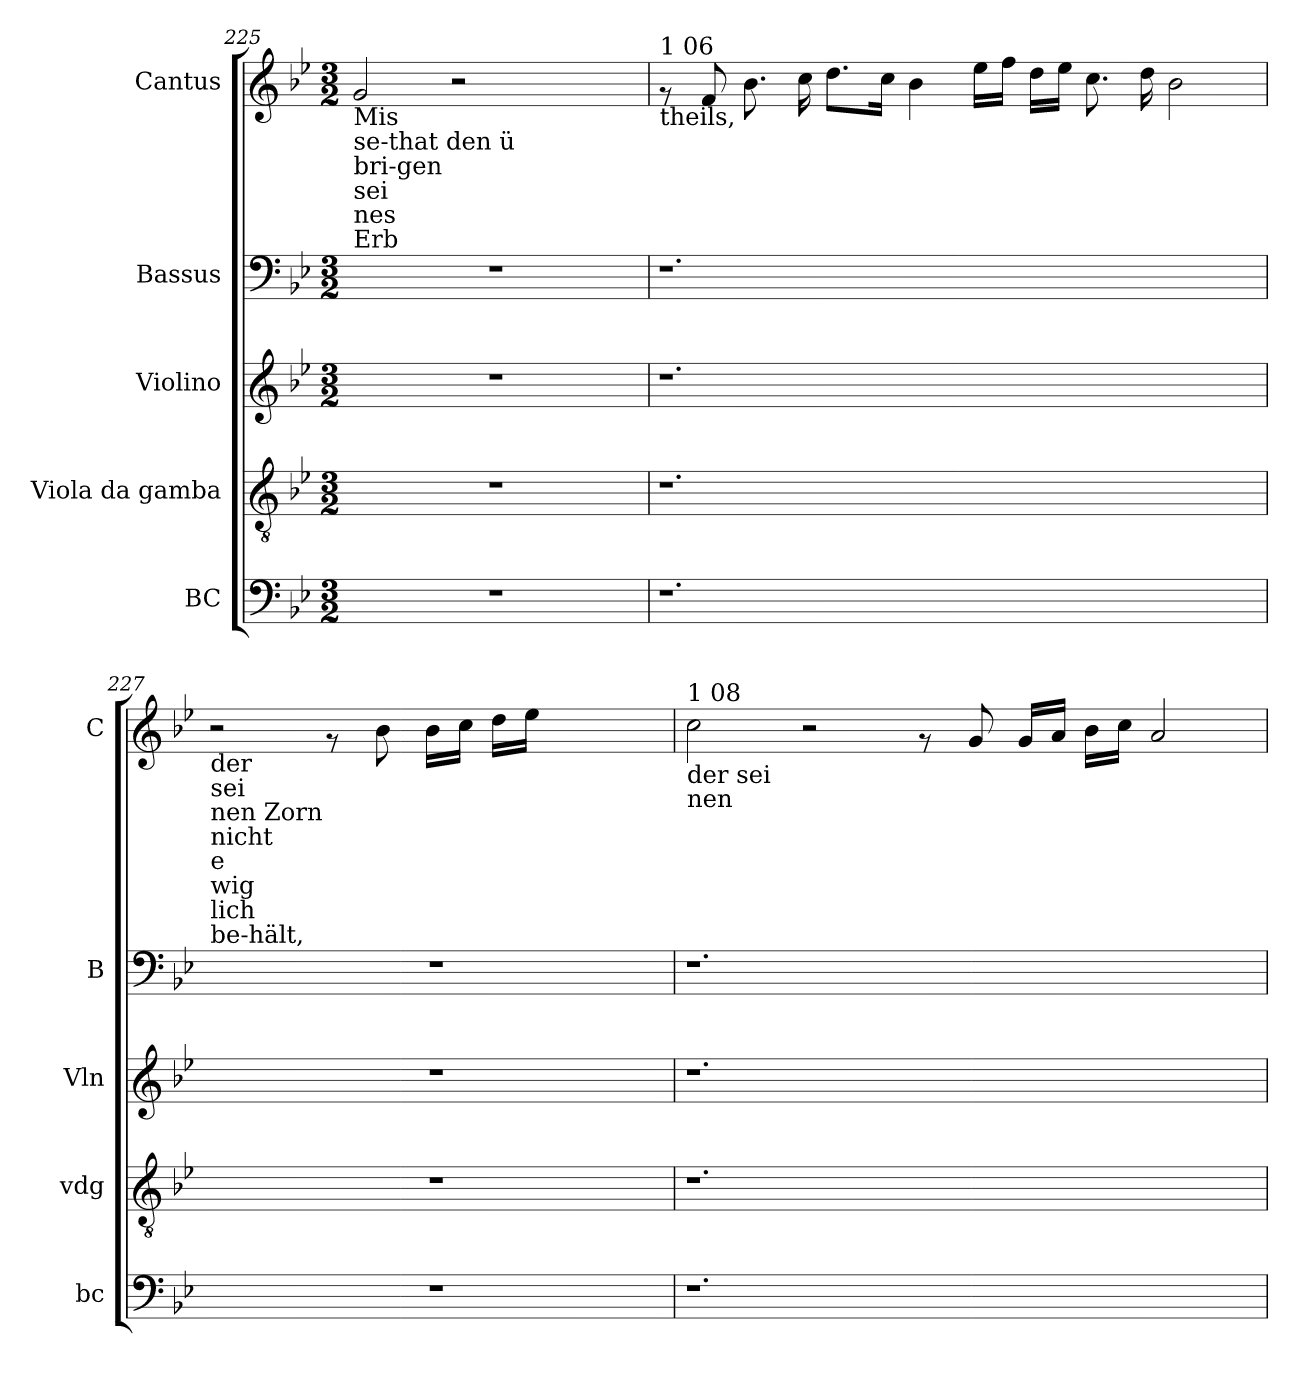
**kern	**kern	**kern	**kern	**kern
*part5	*part4	*part3	*part2	*part1
*staff5	*staff4	*staff3	*staff2	*staff1
*I"BC	*I"Viola da gamba	*I"Violino	*I"Bassus	*I"Cantus
*I'bc	*I'vdg	*I'Vln	*I'B	*I'C
*clefF4	*clefGv2	*clefG2	*clefF4	*clefG2
*k[b-e-]	*k[b-e-]	*k[b-e-]	*k[b-e-]	*k[b-e-]
*B-:	*B-:	*B-:	*B-:	*B-:
*M3/2	*M3/2	*M3/2	*M3/2	*M3/2
=225	=225	=225	=225	=225
!	!	!	!	!LO:TX:b:t=Mis
!	!	!	!	!LO:TX:b:t=se-that den ü
!	!	!	!	!LO:TX:b:t=bri-gen
!	!	!	!	!LO:TX:b:t=sei
!	!	!	!	!LO:TX:b:t=nes
!	!	!	!	!LO:TX:b:t=Erb
1.r	1.r	1.r	1.r	2g/
.	.	.	.	2r
.	.	.	.	2ryy
!!LO:LB:g=z
=226	=226	=226	=226	=226
!	!	!	!	!LO:TX:a:t=1 06
!	!	!	!	!LO:TX:b:t=theils,
1.r	1.r	1.r	1.r	8rf
.	.	.	.	8f/
.	.	.	.	8.b-\
.	.	.	.	16cc\
.	.	.	.	8.dd\L
.	.	.	.	16cc\Jk
.	.	.	.	4b-\
.	.	.	.	16ee-\LL
.	.	.	.	16ff\JJ
.	.	.	.	16dd\LL
.	.	.	.	16ee-\JJ
.	.	.	.	8.cc\
.	.	.	.	16dd\
2ryy	2ryy	2ryy	2ryy	2b-\
=227	=227	=227	=227	=227
!	!	!	!	!LO:TX:b:t=der
!	!	!	!	!LO:TX:b:t=sei
!	!	!	!	!LO:TX:b:t=nen Zorn
!	!	!	!	!LO:TX:b:t=nicht
!	!	!	!	!LO:TX:b:t=e
!	!	!	!	!LO:TX:b:t=wig
!	!	!	!	!LO:TX:b:t=lich
!	!	!	!	!LO:TX:b:t=be-hält,
1.r	1.r	1.r	1.r	2r
.	.	.	.	8rf
.	.	.	.	8b-\
.	.	.	.	16b-\LL
.	.	.	.	16cc\JJ
.	.	.	.	16dd\LL
.	.	.	.	16ee-\JJ
.	.	.	.	2ryy
!!LO:PB:g=z
=228	=228	=228	=228	=228
!	!	!	!	!LO:TX:a:t=1 08
!	!	!	!	!LO:TX:b:t=der sei
!	!	!	!	!LO:TX:b:t=nen
1.r	1.r	1.r	1.r	2cc\
.	.	.	.	2r
.	.	.	.	8rf
.	.	.	.	8g/
.	.	.	.	16g/LL
.	.	.	.	16a/JJ
.	.	.	.	16b-\LL
.	.	.	.	16cc\JJ
2ryy	2ryy	2ryy	2ryy	2a/
=	=	=	=	=
*-	*-	*-	*-	*-
